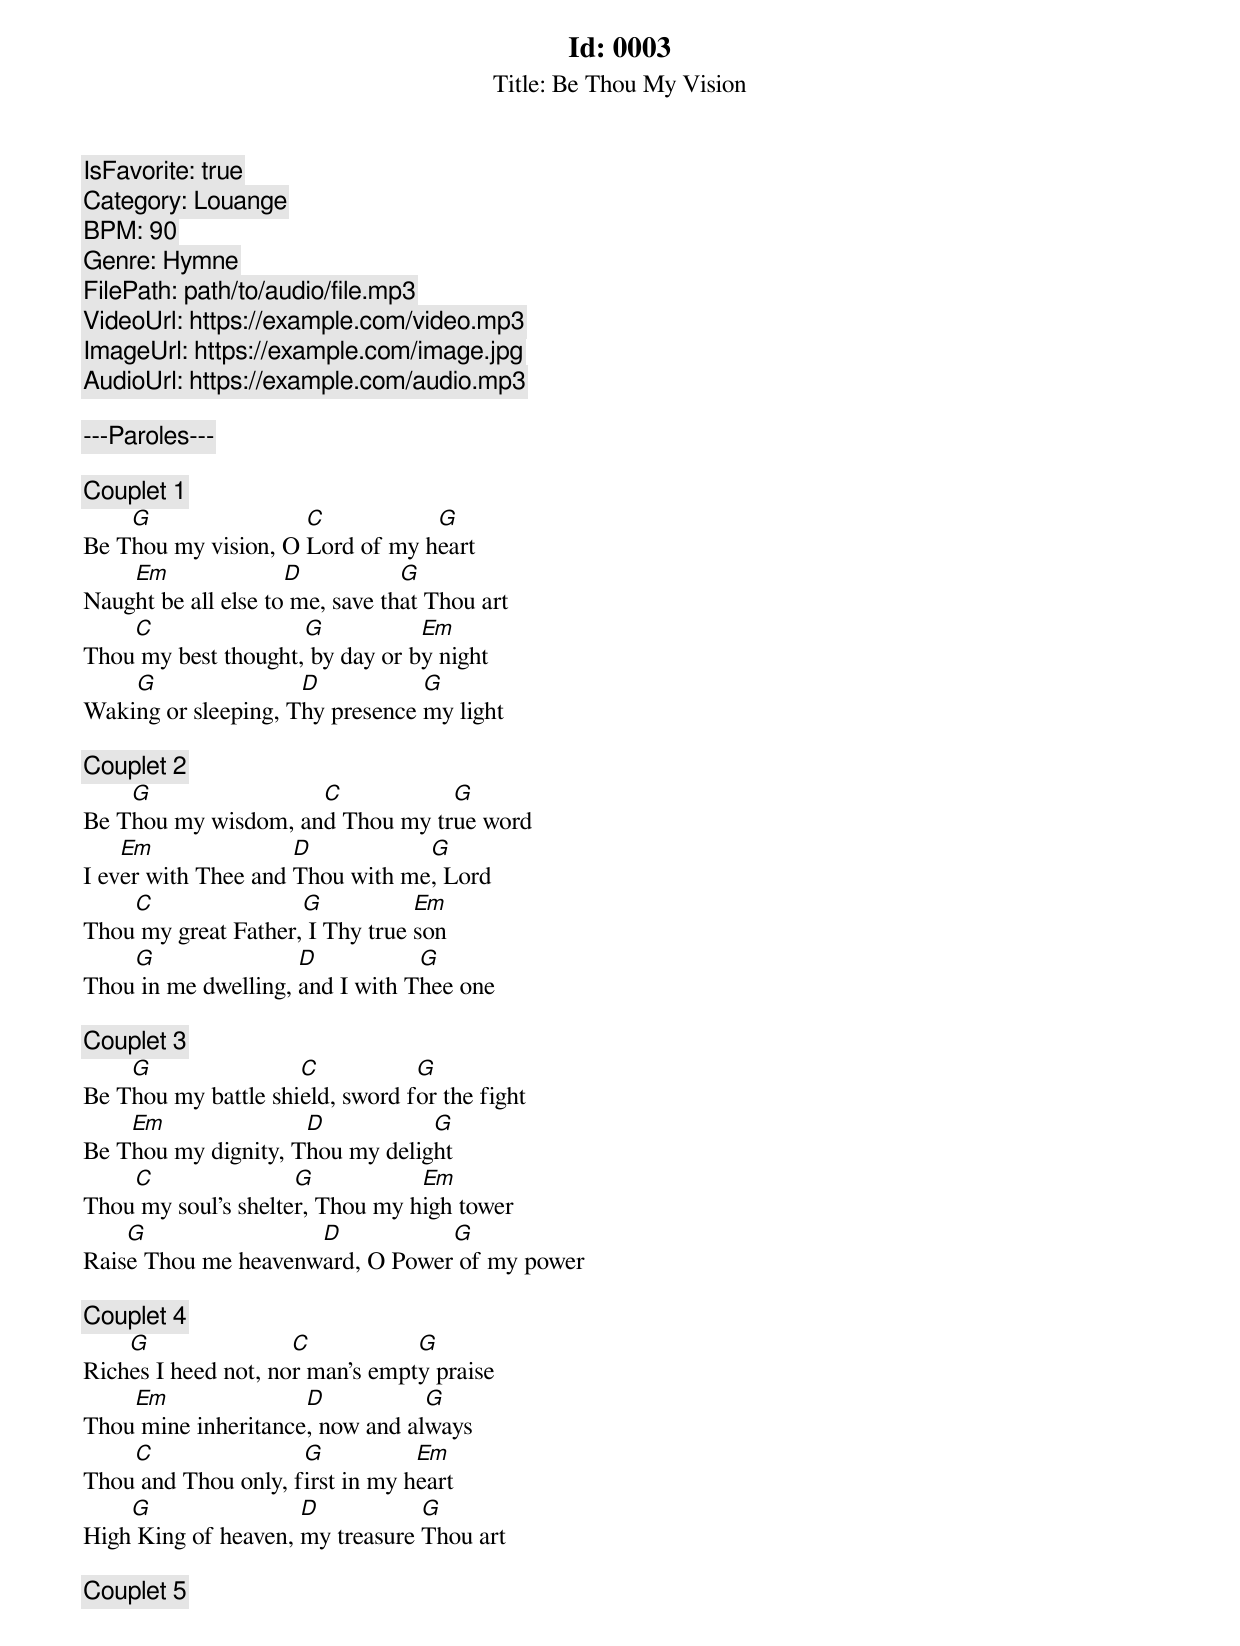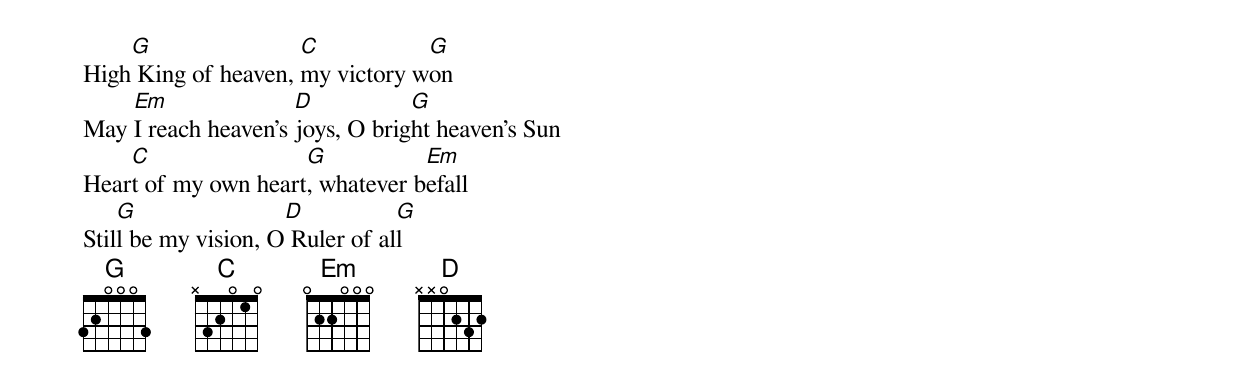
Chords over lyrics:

Id: 0003
Title: Be Thou My Vision
IsFavorite: true
Category: Louange
BPM: 90
Genre: Hymne
FilePath: path/to/audio/file.mp3
VideoUrl: https://example.com/video.mp3
ImageUrl: https://example.com/image.jpg
AudioUrl: https://example.com/audio.mp3

---Paroles---

[Couplet 1]
    G                C           G
Be Thou my vision, O Lord of my heart
    Em               D           G
Naught be all else to me, save that Thou art
    C                G           Em
Thou my best thought, by day or by night
    G                D           G
Waking or sleeping, Thy presence my light

[Couplet 2]
    G                C           G
Be Thou my wisdom, and Thou my true word
    Em               D           G
I ever with Thee and Thou with me, Lord
    C                G           Em
Thou my great Father, I Thy true son
    G                D           G
Thou in me dwelling, and I with Thee one

[Couplet 3]
    G                C           G
Be Thou my battle shield, sword for the fight
    Em               D           G
Be Thou my dignity, Thou my delight
    C                G           Em
Thou my soul's shelter, Thou my high tower
    G                D           G
Raise Thou me heavenward, O Power of my power

[Couplet 4]
    G                C           G
Riches I heed not, nor man's empty praise
    Em               D           G
Thou mine inheritance, now and always
    C                G           Em
Thou and Thou only, first in my heart
    G                D           G
High King of heaven, my treasure Thou art

[Couplet 5]
    G                C           G
High King of heaven, my victory won
    Em               D           G
May I reach heaven's joys, O bright heaven's Sun
    C                G           Em
Heart of my own heart, whatever befall
    G                D           G
Still be my vision, O Ruler of all
